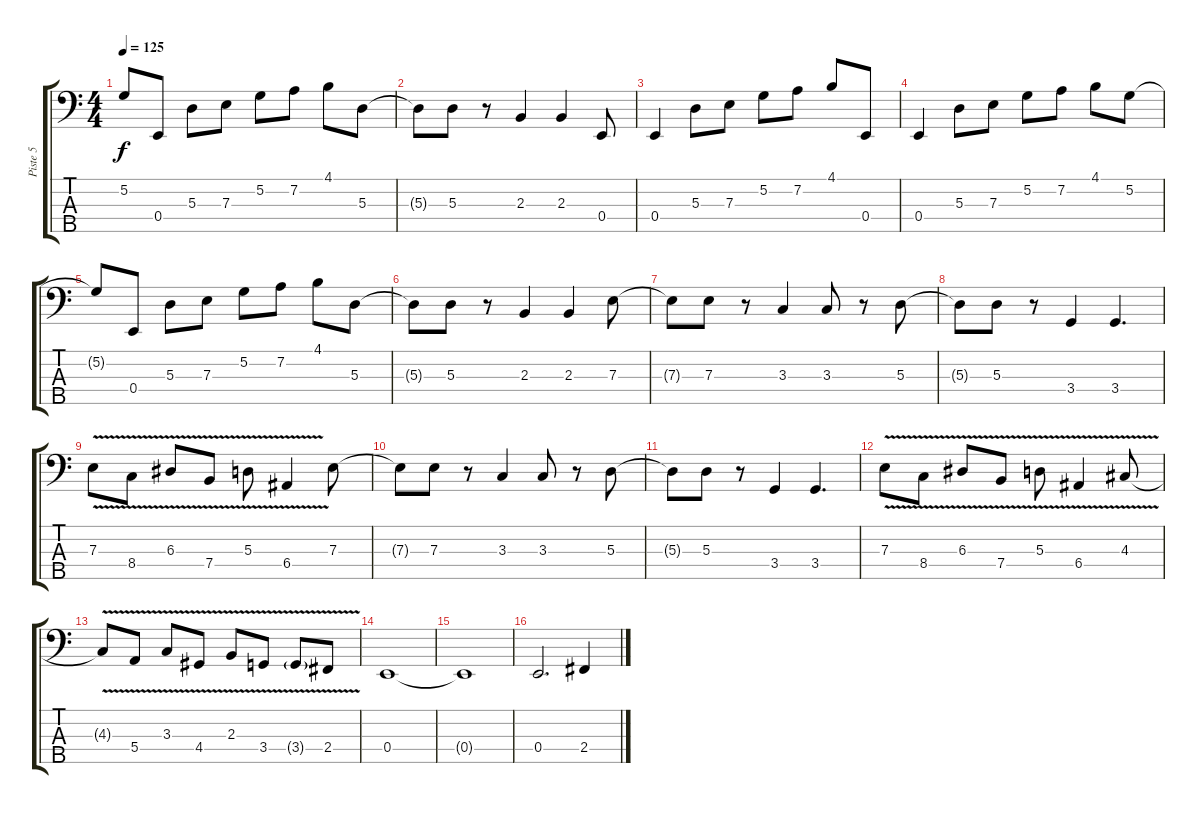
\track ("Piste 5" "Piste 5") {instrument electricbassfinger}
\staff {score tabs}
\tuning (G2 D2 A1 E1 B0) {hide}
\ts (4 4)
\tempo 125
\clef f4
\ks c
5.2{t}.8{dy f} 0.4.8 5.3.8 7.3.8 5.2.8 7.2.8 4.1.8 5.3.8 |
5.3{t}.8 5.3.8 r.8 2.3.4 2.3.4 0.4.8 |
0.4.4 5.3.8 7.3.8 5.2.8 7.2.8 4.1.8 0.4.8 |
0.4.4 5.3.8 7.3.8 5.2.8 7.2.8 4.1.8 5.2.8 |
5.2{t}.8 0.4.8 5.3.8 7.3.8 5.2.8 7.2.8 4.1.8 5.3.8 |
5.3{t}.8 5.3.8 r.8 2.3.4 2.3.4 7.3.8 |
7.3{t}.8 7.3.8 r.8 3.3.4 3.3.8 r.8 5.3.8 |
5.3{t}.8 5.3.8 r.8 3.4.4 3.4.4{d} |
7.3{v}.8 8.4{v}.8 6.3{v}.8 7.4{v}.8 5.3{v}.8 6.4{v}.4 7.3.8 |
7.3{t}.8 7.3.8 r.8 3.3.4 3.3.8 r.8 5.3.8 |
5.3{t}.8 5.3.8 r.8 3.4.4 3.4.4{d} |
7.3{v}.8 8.4{v}.8 6.3{v}.8 7.4{v}.8 5.3{v}.8 6.4{v}.4 4.3{v}.8 |
4.3{t}.8 5.4{v}.8 3.3{v}.8 4.4{v}.8 2.3{v}.8 3.4{v}.8 3.4{v g}.8 2.4{v}.8 |
0.4.1 |
0.4{t}.1 |
0.4.2{d} 2.4.4
